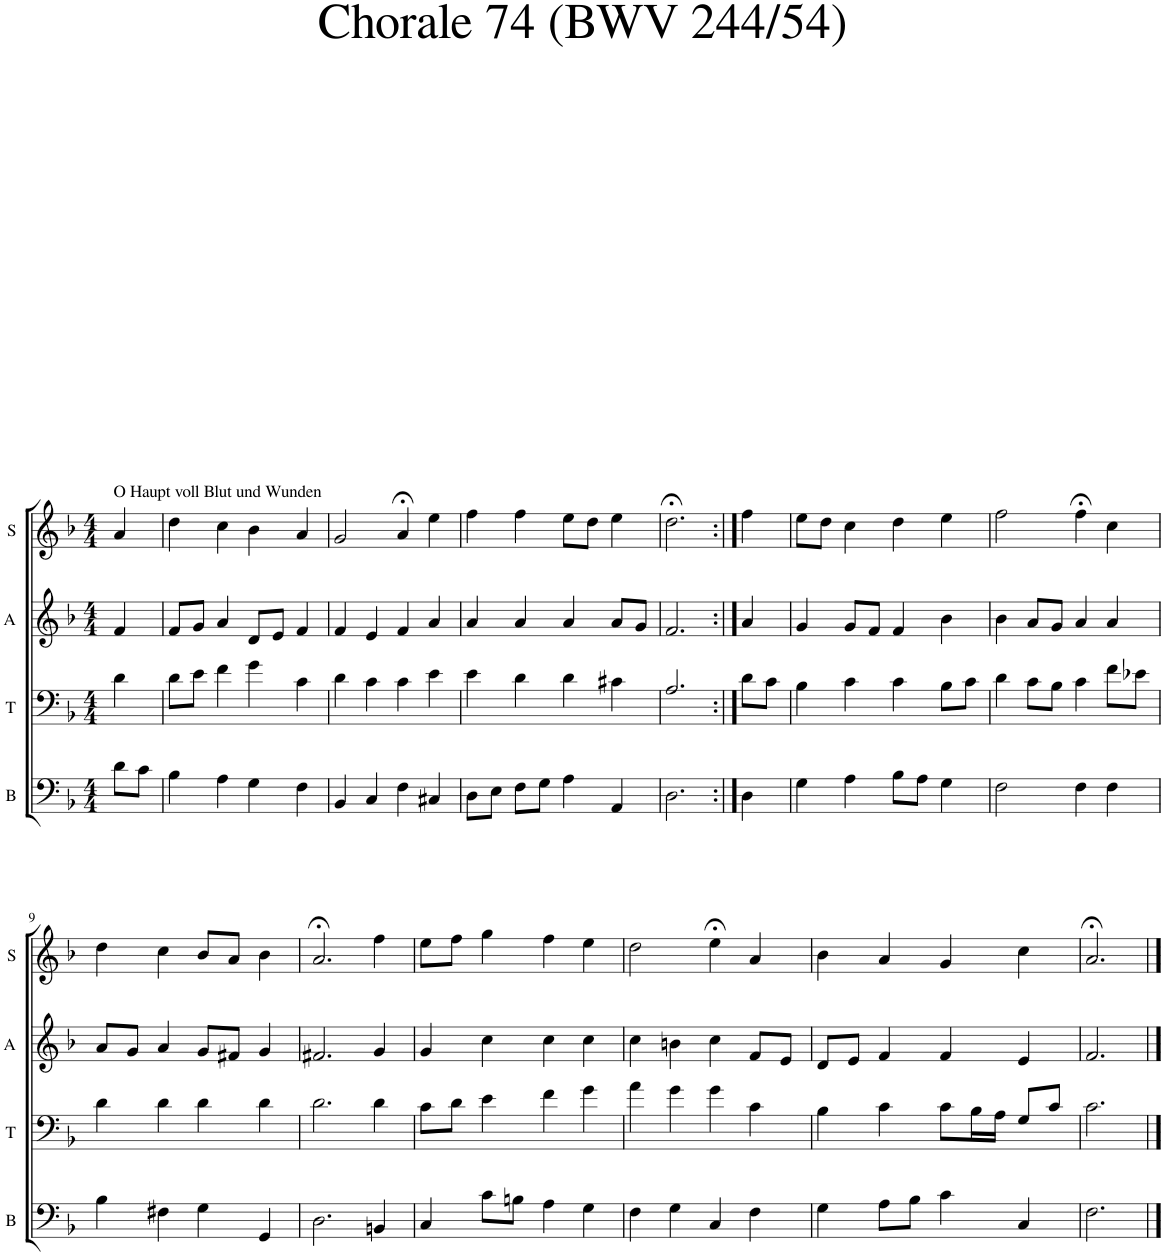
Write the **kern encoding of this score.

**kern	**kern	**kern	**kern
*part4	*part3	*part2	*part1
*staff4	*staff3	*staff2	*staff1
*I"B	*I"T	*I"A	*I"S
*I'B	*I'T	*I'A	*I'S
*clefF4	*clefF4	*clefG2	*clefG2
*k[b-]	*k[b-]	*k[b-]	*k[b-]
*M4/4	*M4/4	*M4/4	*M4/4
=1	=1	=1	=1
!	!	!	!LO:TX:a:t=O Haupt voll Blut und Wunden
8d\L	4d\	4f/	4a/
8c\J	.	.	.
=2	=2	=2	=2
4B-\	8d\L	8f/L	4dd\
.	8e\J	8g/J	.
4A\	4f\	4a/	4cc\
4G\	4g\	8d/L	4b-\
.	.	8e/J	.
4F\	4c\	4f/	4a/
=3	=3	=3	=3
4BB-/	4d\	4f/	2g/
4C/	4c\	4e/	.
4F\	4c\	4f/	4a;</
4C#X/	4e\	4a/	4ee\
=4	=4	=4	=4
8D\L	4e\	4a/	4ff\
8E\J	.	.	.
8F\L	4d\	4a/	4ff\
8G\J	.	.	.
4A\	4d\	4a/	8ee\L
.	.	.	8dd\J
4AA/	4c#X\	8a/L	4ee\
.	.	8g/J	.
=5	=5	=5	=5
2.D\	2.A/	2.f/	2.dd;<\
=6:|!	=6:|!	=6:|!	=6:|!
4D\	8d\L	4a/	4ff\
.	8c\J	.	.
=7	=7	=7	=7
4G\	4B-\	4g/	8ee\L
.	.	.	8dd\J
4A\	4c\	8g/L	4cc\
.	.	8f/J	.
8B-\L	4c\	4f/	4dd\
8A\J	.	.	.
4G\	8B-\L	4b-\	4ee\
.	8c\J	.	.
=8	=8	=8	=8
2F\	4d\	4b-\	2ff\
.	8c\L	8a/L	.
.	8B-\J	8g/J	.
4F\	4c\	4a/	4ff;<\
4F\	8f\L	4a/	4cc\
.	8e-X\J	.	.
!!LO:LB:g=z
=9	=9	=9	=9
4B-\	4d\	8a/L	4dd\
.	.	8g/J	.
4F#X\	4d\	4a/	4cc\
4G\	4d\	8g/L	8b-/L
.	.	8f#X/J	8a/J
4GG/	4d\	4g/	4b-\
=10	=10	=10	=10
2.D\	2.d\	2.f#X/	2.a;</
4BBn/	4d\	4g/	4ff\
=11	=11	=11	=11
4C/	8c\L	4g/	8ee\L
.	8d\J	.	8ff\J
8c\L	4e\	4cc\	4gg\
8Bn\J	.	.	.
4A\	4f\	4cc\	4ff\
4G\	4g\	4cc\	4ee\
=12	=12	=12	=12
4F\	4a\	4cc\	2dd\
4G\	4g\	4bn\	.
4C/	4g\	4cc\	4ee;<\
4F\	4c\	8f/L	4a/
.	.	8e/J	.
=13	=13	=13	=13
4G\	4B-\	8d/L	4b-\
.	.	8e/J	.
8A\L	4c\	4f/	4a/
8B-\J	.	.	.
4c\	8c\L	4f/	4g/
.	16B-\L	.	.
.	16A\JJ	.	.
4C/	8G/L	4e/	4cc\
.	8c/J	.	.
=14	=14	=14	=14
2.F\	2.c\	2.f/	2.a;</
==	==	==	==
*-	*-	*-	*-
